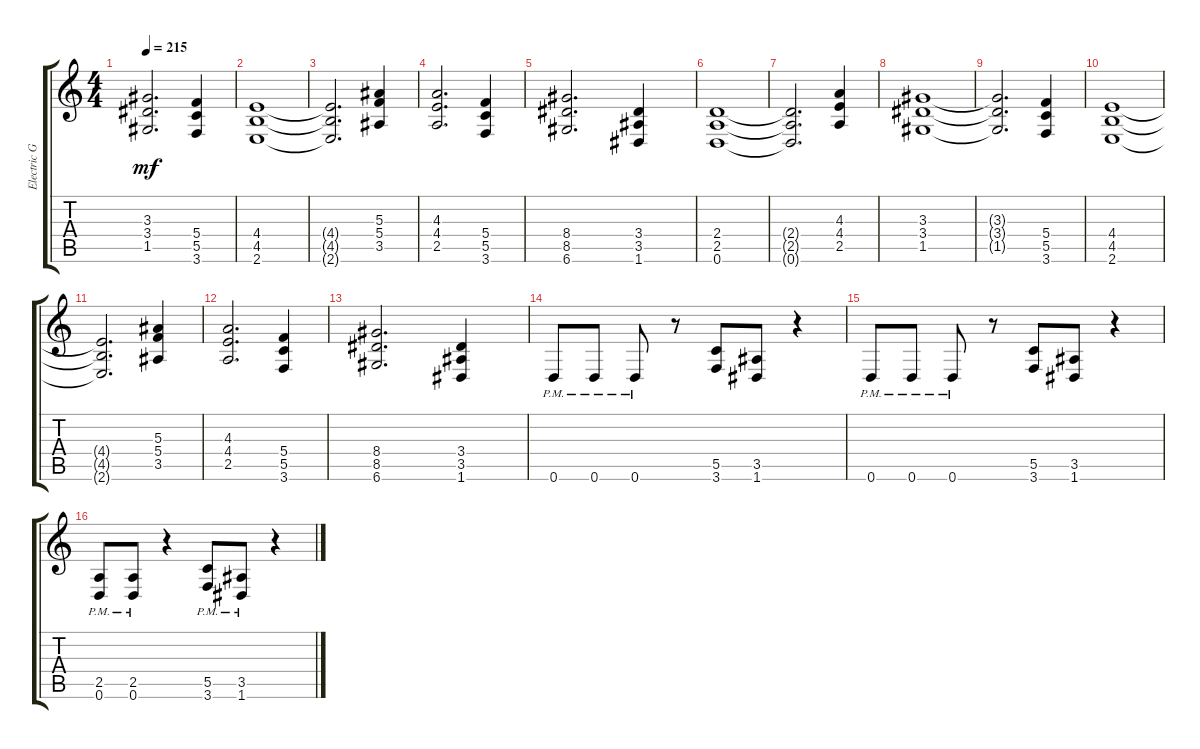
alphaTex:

\track ("Electric Guitar" "Electric G") {instrument distortionguitar}
\staff {score tabs}
\tuning (D4 A3 F3 C3 G2 D2) {hide}
\ts (4 4)
\tempo 215
\clef g2
\ks c
(3.3{t} 3.4{t} 1.5{t}).2{d dy mf} (5.4 5.5 3.6).4 |
(4.4 4.5 2.6).1 |
(4.4{t} 4.5{t} 2.6{t}).2{d} (5.3 5.4 3.5).4 |
(4.3 4.4 2.5).2{d} (5.4 5.5 3.6).4 |
(8.4 8.5 6.6).2{d} (3.4 3.5 1.6).4 |
(2.4 2.5 0.6).1 |
(2.4{t} 2.5{t} 0.6{t}).2{d} (4.3 4.4 2.5).4 |
(3.3 3.4 1.5).1 |
(3.3{t} 3.4{t} 1.5{t}).2{d} (5.4 5.5 3.6).4 |
(4.4 4.5 2.6).1 |
(4.4{t} 4.5{t} 2.6{t}).2{d} (5.3 5.4 3.5).4 |
(4.3 4.4 2.5).2{d} (5.4 5.5 3.6).4 |
(8.4 8.5 6.6).2{d} (3.4 3.5 1.6).4 |
0.6{pm}.8 0.6{pm}.8 0.6{pm}.8 r.8 (5.5 3.6).8 (3.5 1.6).8 r.4 |
0.6{pm}.8 0.6{pm}.8 0.6{pm}.8 r.8 (5.5 3.6).8 (3.5 1.6).8 r.4 |
(2.5{pm} 0.6{pm}).8 (2.5{pm} 0.6{pm}).8 r.4 (5.5{pm} 3.6{pm}).8 (3.5{pm} 1.6{pm}).8 r.4
